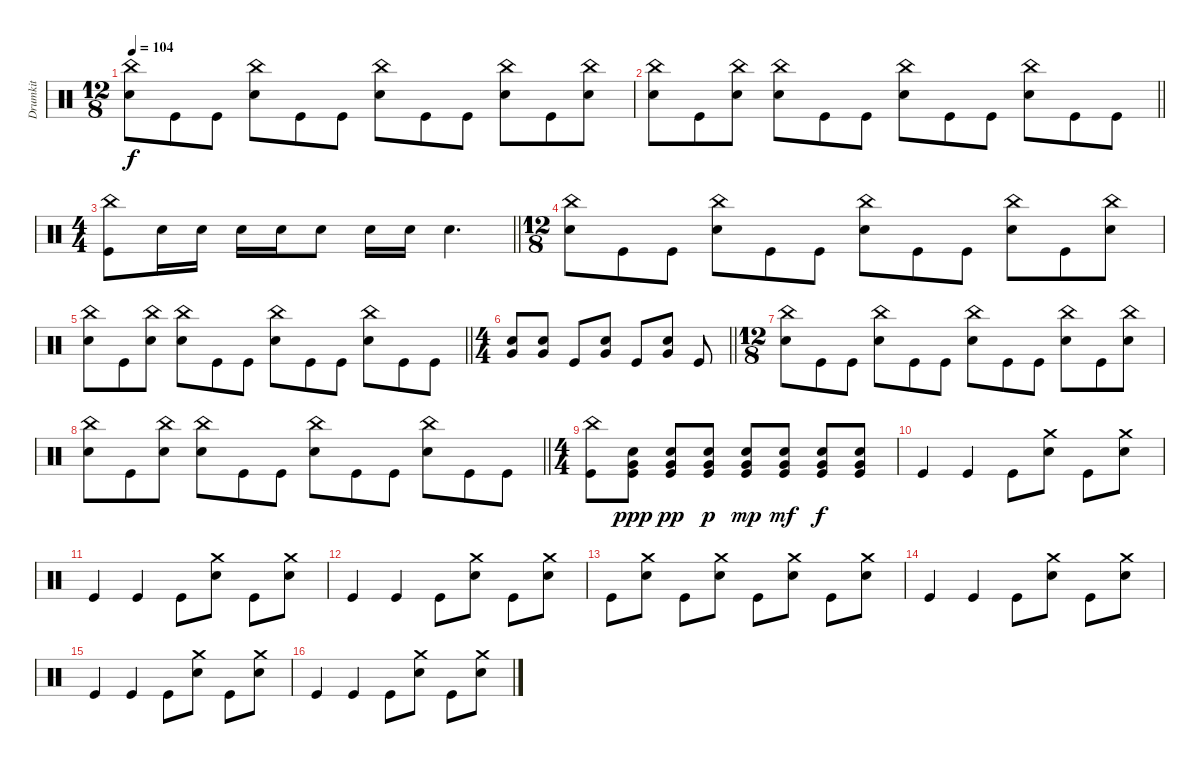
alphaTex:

\track ("Drumkit" "Drumkit") {instrument percussion}
\staff {score}
\articulation defaults
\ts (12 8)
\tempo 104
\clef neutral
\ks c
("Snare (hit) 2" "China (hit)").8{dy f} "Kick (hit)".8 "Kick (hit)".8 ("Snare (hit) 2" "China (hit)").8 "Kick (hit)".8 "Kick (hit)".8 ("Snare (hit) 2" "China (hit)").8 "Kick (hit)".8 "Kick (hit)".8 ("Snare (hit) 2" "China (hit)").8 "Kick (hit)".8 ("Snare (hit) 2" "China (hit)").8 |
\barLineRight lightlight
("Snare (hit) 2" "China (hit)").8 "Kick (hit)".8 ("Snare (hit) 2" "China (hit)").8 ("Snare (hit) 2" "China (hit)").8 "Kick (hit)".8 "Kick (hit)".8 ("Snare (hit) 2" "China (hit)").8 "Kick (hit)".8 "Kick (hit)".8 ("Snare (hit) 2" "China (hit)").8 "Kick (hit)".8 "Kick (hit)".8 |
\ts (4 4)
\barLineRight lightlight
("Kick (hit)" "China (hit)").8 "Snare (hit) 2".16 "Snare (hit) 2".16 "Snare (hit) 2".16 "Snare (hit) 2".16 "Snare (hit) 2".8 "Snare (hit) 2".16 "Snare (hit) 2".16 "Snare (hit) 2".4{d} |
\ts (12 8)
("Snare (hit) 2" "China (hit)").8 "Kick (hit)".8 "Kick (hit)".8 ("Snare (hit) 2" "China (hit)").8 "Kick (hit)".8 "Kick (hit)".8 ("Snare (hit) 2" "China (hit)").8 "Kick (hit)".8 "Kick (hit)".8 ("Snare (hit) 2" "China (hit)").8 "Kick (hit)".8 ("Snare (hit) 2" "China (hit)").8 |
\barLineRight lightlight
("Snare (hit) 2" "China (hit)").8 "Kick (hit)".8 ("Snare (hit) 2" "China (hit)").8 ("Snare (hit) 2" "China (hit)").8 "Kick (hit)".8 "Kick (hit)".8 ("Snare (hit) 2" "China (hit)").8 "Kick (hit)".8 "Kick (hit)".8 ("Snare (hit) 2" "China (hit)").8 "Kick (hit)".8 "Kick (hit)".8 |
\ts (4 4)
\barLineRight lightlight
("Snare (hit) 2" "Very Low Tom (hit)").8 ("Snare (hit) 2" "Very Low Tom (hit)").8 "Kick (hit)".8 ("Snare (hit) 2" "Very Low Tom (hit)").8 "Kick (hit)".8 ("Snare (hit) 2" "Very Low Tom (hit)").8 "Kick (hit)".8 |
\ts (12 8)
("Snare (hit) 2" "China (hit)").8 "Kick (hit)".8 "Kick (hit)".8 ("Snare (hit) 2" "China (hit)").8 "Kick (hit)".8 "Kick (hit)".8 ("Snare (hit) 2" "China (hit)").8 "Kick (hit)".8 "Kick (hit)".8 ("Snare (hit) 2" "China (hit)").8 "Kick (hit)".8 ("Snare (hit) 2" "China (hit)").8 |
\barLineRight lightlight
("Snare (hit) 2" "China (hit)").8 "Kick (hit)".8 ("Snare (hit) 2" "China (hit)").8 ("Snare (hit) 2" "China (hit)").8 "Kick (hit)".8 "Kick (hit)".8 ("Snare (hit) 2" "China (hit)").8 "Kick (hit)".8 "Kick (hit)".8 ("Snare (hit) 2" "China (hit)").8 "Kick (hit)".8 "Kick (hit)".8 |
\ts (4 4)
("Kick (hit)" "China (hit)").8 ("Kick (hit)" "Very Low Tom (hit)" "Snare (hit) 2").8{dy ppp} ("Kick (hit)" "Very Low Tom (hit)" "Snare (hit) 2").8{dy pp} ("Kick (hit)" "Very Low Tom (hit)" "Snare (hit) 2").8{dy p} ("Kick (hit)" "Very Low Tom (hit)" "Snare (hit) 2").8{dy mp} ("Kick (hit)" "Very Low Tom (hit)" "Snare (hit) 2").8{dy mf} ("Kick (hit)" "Very Low Tom (hit)" "Snare (hit) 2").8{dy f} ("Kick (hit)" "Very Low Tom (hit)" "Snare (hit) 2").8 |
"Kick (hit)".4 "Kick (hit)".4 "Kick (hit)".8 ("Snare (hit) 2" "Crash medium (hit)").8 "Kick (hit)".8 ("Snare (hit) 2" "Crash medium (hit)").8 |
"Kick (hit)".4 "Kick (hit)".4 "Kick (hit)".8 ("Snare (hit) 2" "Crash medium (hit)").8 "Kick (hit)".8 ("Snare (hit) 2" "Crash medium (hit)").8 |
"Kick (hit)".4 "Kick (hit)".4 "Kick (hit)".8 ("Snare (hit) 2" "Crash medium (hit)").8 "Kick (hit)".8 ("Snare (hit) 2" "Crash medium (hit)").8 |
"Kick (hit)".8 ("Snare (hit) 2" "Crash medium (hit)").8 "Kick (hit)".8 ("Snare (hit) 2" "Crash medium (hit)").8 "Kick (hit)".8 ("Snare (hit) 2" "Crash medium (hit)").8 "Kick (hit)".8 ("Snare (hit) 2" "Crash medium (hit)").8 |
"Kick (hit)".4 "Kick (hit)".4 "Kick (hit)".8 ("Snare (hit) 2" "Crash medium (hit)").8 "Kick (hit)".8 ("Snare (hit) 2" "Crash medium (hit)").8 |
"Kick (hit)".4 "Kick (hit)".4 "Kick (hit)".8 ("Snare (hit) 2" "Crash medium (hit)").8 "Kick (hit)".8 ("Snare (hit) 2" "Crash medium (hit)").8 |
"Kick (hit)".4 "Kick (hit)".4 "Kick (hit)".8 ("Snare (hit) 2" "Crash medium (hit)").8 "Kick (hit)".8 ("Snare (hit) 2" "Crash medium (hit)").8
